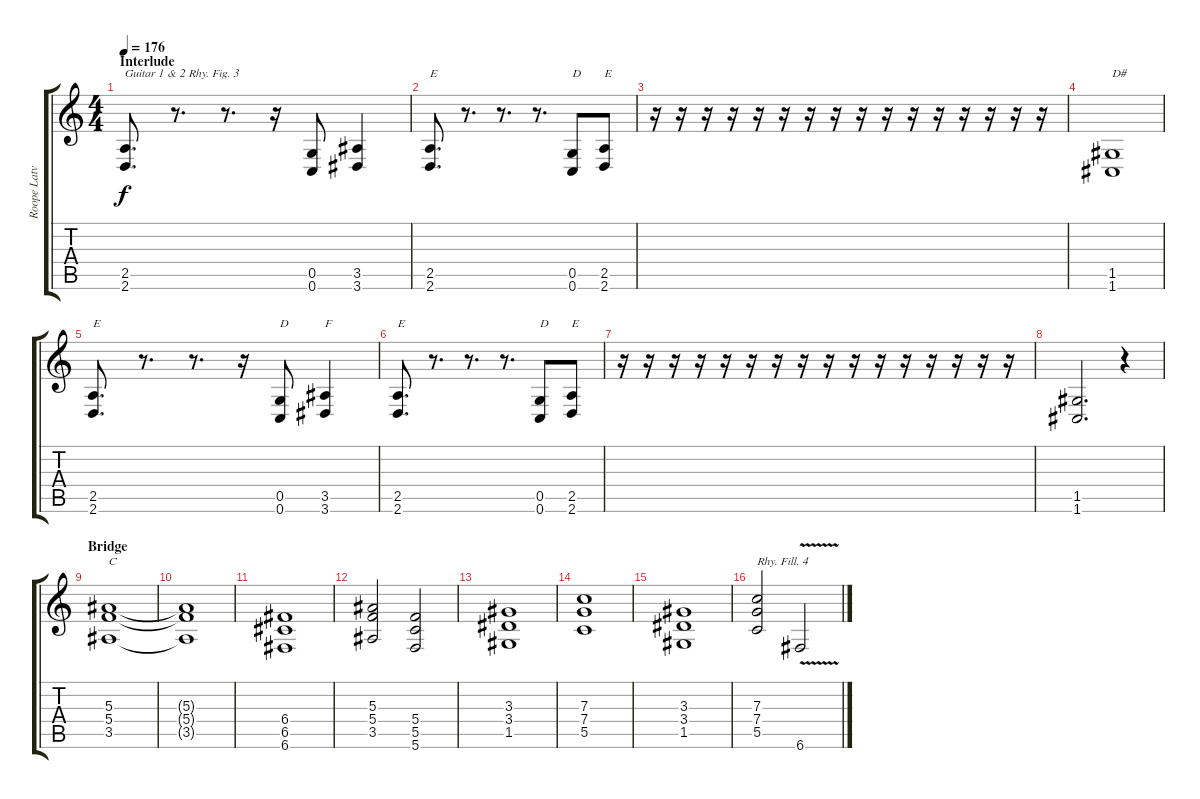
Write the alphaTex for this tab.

\track ("Roope Latvala [Guitar 2]" "Roope Latv") {instrument distortionguitar}
\staff {score tabs}
\tuning (D4 A3 F3 C3 G2 C2) {hide}
\ts (4 4)
\section ("" "Interlude")
\tempo 176
\clef g2
\ks c
(2.5 2.6).8{d txt "Guitar 1 & 2 Rhy. Fig. 3" dy f} r.8{d} r.8{d} r.16 (0.5 0.6).8 (3.5 3.6).4 |
(2.5 2.6).8{d txt "E"} r.8{d} r.8{d} r.8{d} (0.5 0.6).8{txt "D"} (2.5 2.6).8{txt "E"} |
r.16 r.16 r.16 r.16 r.16 r.16 r.16 r.16 r.16 r.16 r.16 r.16 r.16 r.16 r.16 r.16 |
(1.5 1.6).1{txt "D#"} |
(2.5 2.6).8{d txt "E"} r.8{d} r.8{d} r.16 (0.5 0.6).8{txt "D"} (3.5 3.6).4{txt "F"} |
(2.5 2.6).8{d txt "E"} r.8{d} r.8{d} r.8{d} (0.5 0.6).8{txt "D"} (2.5 2.6).8{txt "E"} |
r.16 r.16 r.16 r.16 r.16 r.16 r.16 r.16 r.16 r.16 r.16 r.16 r.16 r.16 r.16 r.16 |
(1.5 1.6).2{d} r.4 |
\section ("" "Bridge")
(5.3 5.4 3.5).1{txt "C"} |
(5.3{t} 5.4{t} 3.5{t}).1 |
(6.4 6.5 6.6).1 |
(5.3 5.4 3.5).2 (5.4 5.5 5.6).2 |
(3.3 3.4 1.5).1 |
(7.3 7.4 5.5).1 |
(3.3 3.4 1.5).1 |
(7.3 7.4 5.5).2{txt "Rhy. Fill. 4"} 6.6{v}.2
